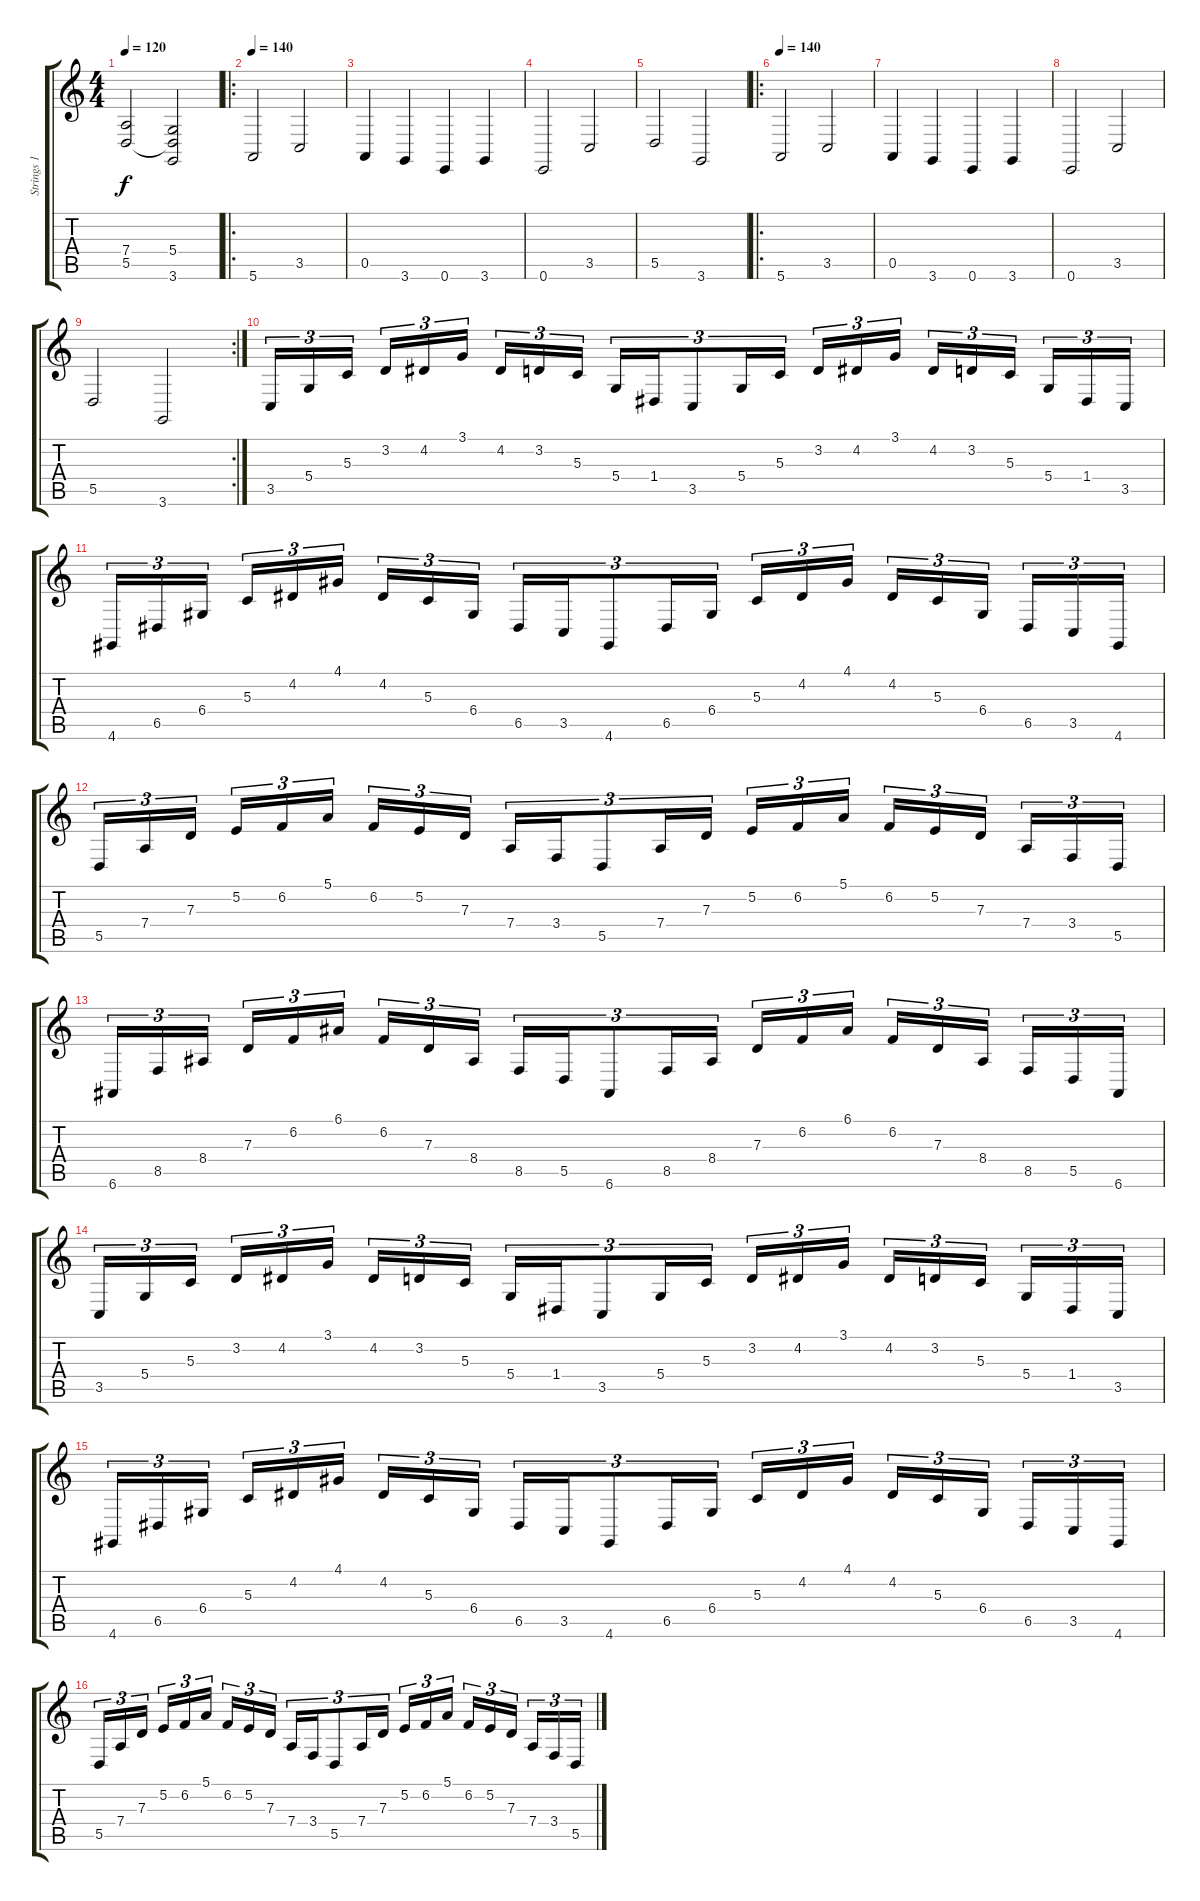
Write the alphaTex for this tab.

\track ("Strings 1" "Strings 1") {instrument stringensemble1}
\staff {score tabs}
\tuning (E4 B3 G3 D3 A2 E2) {hide}
\ts (4 4)
\tempo 120
\clef g2
\ks c
(7.4 5.5{t}).2{dy f} (5.4 5.5{t} 3.6).2 |
\ro
\tempo 140
5.6.2{instrument stringensemble1} 3.5.2 |
0.5.4 3.6.4 0.6.4 3.6.4 |
0.6.2 3.5.2 |
5.5.2 3.6.2 |
\ro
\tempo 140
5.6.2{instrument stringensemble1} 3.5.2 |
0.5.4 3.6.4 0.6.4 3.6.4 |
0.6.2 3.5.2 |
\rc 2
5.5.2 3.6.2 |
3.5.16{tu (3 2) instrument stringensemble1} 5.4.16{tu (3 2)} 5.3.16{tu (3 2)} 3.2.16{tu (3 2)} 4.2.16{tu (3 2)} 3.1.16{tu (3 2)} 4.2.16{tu (3 2)} 3.2.16{tu (3 2)} 5.3.16{tu (3 2)} 5.4.16{tu (3 2)} 1.4.16{tu (3 2)} 3.5.8{tu (3 2)} 5.4.16{tu (3 2)} 5.3.16{tu (3 2)} 3.2.16{tu (3 2)} 4.2.16{tu (3 2)} 3.1.16{tu (3 2)} 4.2.16{tu (3 2)} 3.2.16{tu (3 2)} 5.3.16{tu (3 2)} 5.4.16{tu (3 2)} 1.4.16{tu (3 2)} 3.5.16{tu (3 2)} |
4.6.16{tu (3 2)} 6.5.16{tu (3 2)} 6.4.16{tu (3 2)} 5.3.16{tu (3 2)} 4.2.16{tu (3 2)} 4.1.16{tu (3 2)} 4.2.16{tu (3 2)} 5.3.16{tu (3 2)} 6.4.16{tu (3 2)} 6.5.16{tu (3 2)} 3.5.16{tu (3 2)} 4.6.8{tu (3 2)} 6.5.16{tu (3 2)} 6.4.16{tu (3 2)} 5.3.16{tu (3 2)} 4.2.16{tu (3 2)} 4.1.16{tu (3 2)} 4.2.16{tu (3 2)} 5.3.16{tu (3 2)} 6.4.16{tu (3 2)} 6.5.16{tu (3 2)} 3.5.16{tu (3 2)} 4.6.16{tu (3 2)} |
5.5.16{tu (3 2)} 7.4.16{tu (3 2)} 7.3.16{tu (3 2)} 5.2.16{tu (3 2)} 6.2.16{tu (3 2)} 5.1.16{tu (3 2)} 6.2.16{tu (3 2)} 5.2.16{tu (3 2)} 7.3.16{tu (3 2)} 7.4.16{tu (3 2)} 3.4.16{tu (3 2)} 5.5.8{tu (3 2)} 7.4.16{tu (3 2)} 7.3.16{tu (3 2)} 5.2.16{tu (3 2)} 6.2.16{tu (3 2)} 5.1.16{tu (3 2)} 6.2.16{tu (3 2)} 5.2.16{tu (3 2)} 7.3.16{tu (3 2)} 7.4.16{tu (3 2)} 3.4.16{tu (3 2)} 5.5.16{tu (3 2)} |
6.6.16{tu (3 2)} 8.5.16{tu (3 2)} 8.4.16{tu (3 2)} 7.3.16{tu (3 2)} 6.2.16{tu (3 2)} 6.1.16{tu (3 2)} 6.2.16{tu (3 2)} 7.3.16{tu (3 2)} 8.4.16{tu (3 2)} 8.5.16{tu (3 2)} 5.5.16{tu (3 2)} 6.6.8{tu (3 2)} 8.5.16{tu (3 2)} 8.4.16{tu (3 2)} 7.3.16{tu (3 2)} 6.2.16{tu (3 2)} 6.1.16{tu (3 2)} 6.2.16{tu (3 2)} 7.3.16{tu (3 2)} 8.4.16{tu (3 2)} 8.5.16{tu (3 2)} 5.5.16{tu (3 2)} 6.6.16{tu (3 2)} |
3.5.16{tu (3 2)} 5.4.16{tu (3 2)} 5.3.16{tu (3 2)} 3.2.16{tu (3 2)} 4.2.16{tu (3 2)} 3.1.16{tu (3 2)} 4.2.16{tu (3 2)} 3.2.16{tu (3 2)} 5.3.16{tu (3 2)} 5.4.16{tu (3 2)} 1.4.16{tu (3 2)} 3.5.8{tu (3 2)} 5.4.16{tu (3 2)} 5.3.16{tu (3 2)} 3.2.16{tu (3 2)} 4.2.16{tu (3 2)} 3.1.16{tu (3 2)} 4.2.16{tu (3 2)} 3.2.16{tu (3 2)} 5.3.16{tu (3 2)} 5.4.16{tu (3 2)} 1.4.16{tu (3 2)} 3.5.16{tu (3 2)} |
4.6.16{tu (3 2)} 6.5.16{tu (3 2)} 6.4.16{tu (3 2)} 5.3.16{tu (3 2)} 4.2.16{tu (3 2)} 4.1.16{tu (3 2)} 4.2.16{tu (3 2)} 5.3.16{tu (3 2)} 6.4.16{tu (3 2)} 6.5.16{tu (3 2)} 3.5.16{tu (3 2)} 4.6.8{tu (3 2)} 6.5.16{tu (3 2)} 6.4.16{tu (3 2)} 5.3.16{tu (3 2)} 4.2.16{tu (3 2)} 4.1.16{tu (3 2)} 4.2.16{tu (3 2)} 5.3.16{tu (3 2)} 6.4.16{tu (3 2)} 6.5.16{tu (3 2)} 3.5.16{tu (3 2)} 4.6.16{tu (3 2)} |
5.5.16{tu (3 2)} 7.4.16{tu (3 2)} 7.3.16{tu (3 2)} 5.2.16{tu (3 2)} 6.2.16{tu (3 2)} 5.1.16{tu (3 2)} 6.2.16{tu (3 2)} 5.2.16{tu (3 2)} 7.3.16{tu (3 2)} 7.4.16{tu (3 2)} 3.4.16{tu (3 2)} 5.5.8{tu (3 2)} 7.4.16{tu (3 2)} 7.3.16{tu (3 2)} 5.2.16{tu (3 2)} 6.2.16{tu (3 2)} 5.1.16{tu (3 2)} 6.2.16{tu (3 2)} 5.2.16{tu (3 2)} 7.3.16{tu (3 2)} 7.4.16{tu (3 2)} 3.4.16{tu (3 2)} 5.5.16{tu (3 2)}
